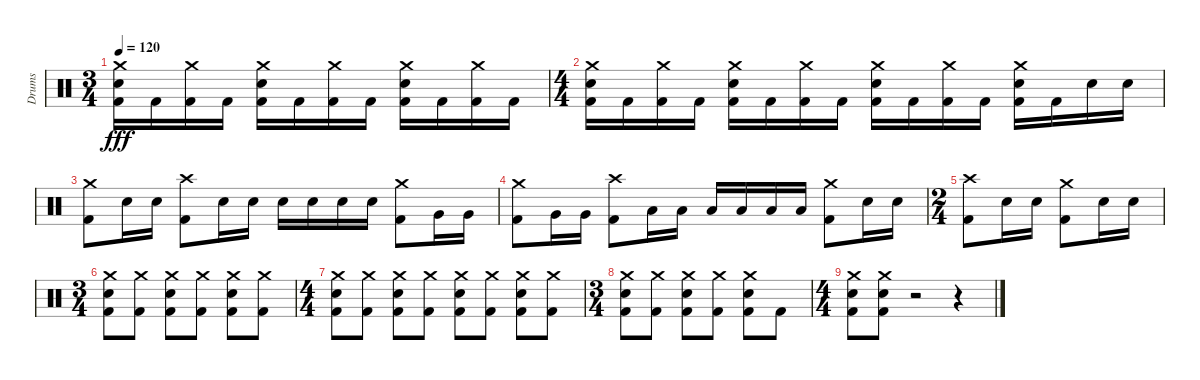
\track ("Drums" "Drums") {instrument percussion}
\staff {score}
\articulation defaults
\ts (3 4)
\tempo 120
\clef neutral
\ks c
("Crash medium (hit)" "Electric Snare (hit)" "Kick (hit) 2").16{dy fff} "Kick (hit) 2".16 ("Crash medium (hit)" "Kick (hit) 2").16 "Kick (hit) 2".16 ("Crash medium (hit)" "Electric Snare (hit)" "Kick (hit) 2").16 "Kick (hit) 2".16 ("Crash medium (hit)" "Kick (hit) 2").16 "Kick (hit) 2".16 ("Crash medium (hit)" "Electric Snare (hit)" "Kick (hit) 2").16 "Kick (hit) 2".16 ("Crash medium (hit)" "Kick (hit) 2").16 "Kick (hit) 2".16 |
\ts (4 4)
("Crash medium (hit)" "Electric Snare (hit)" "Kick (hit) 2").16 "Kick (hit) 2".16 ("Crash medium (hit)" "Kick (hit) 2").16 "Kick (hit) 2".16 ("Crash medium (hit)" "Electric Snare (hit)" "Kick (hit) 2").16 "Kick (hit) 2".16 ("Crash medium (hit)" "Kick (hit) 2").16 "Kick (hit) 2".16 ("Crash medium (hit)" "Electric Snare (hit)" "Kick (hit) 2").16 "Kick (hit) 2".16 ("Crash medium (hit)" "Kick (hit) 2").16 "Kick (hit) 2".16 ("Crash medium (hit)" "Electric Snare (hit)" "Kick (hit) 2").16 "Kick (hit) 2".16 "Electric Snare (hit)".16 "Electric Snare (hit)".16 |
("Crash medium (hit)" "Kick (hit) 2").8 "Electric Snare (hit)".16 "Electric Snare (hit)".16 ("Crash high (hit)" "Kick (hit) 2").8 "Electric Snare (hit)".16 "Electric Snare (hit)".16 "Electric Snare (hit)".16 "Electric Snare (hit)".16 "Electric Snare (hit)".16 "Electric Snare (hit)".16 ("Crash medium (hit)" "Kick (hit) 2").8 "Very Low Tom (hit)".16 "Very Low Tom (hit)".16 |
("Crash medium (hit)" "Kick (hit) 2").8 "Very Low Tom (hit)".16 "Very Low Tom (hit)".16 ("Crash high (hit)" "Kick (hit) 2").8 "Low Tom (hit)".16 "Low Tom (hit)".16 "Low Tom (hit)".16 "Low Tom (hit)".16 "Low Tom (hit)".16 "Low Tom (hit)".16 ("Crash medium (hit)" "Kick (hit) 2").8 "Electric Snare (hit)".16 "Electric Snare (hit)".16 |
\ts (2 4)
("Crash high (hit)" "Kick (hit) 2").8 "Electric Snare (hit)".16 "Electric Snare (hit)".16 ("Crash medium (hit)" "Kick (hit) 2").8 "Electric Snare (hit)".16 "Electric Snare (hit)".16 |
\ts (3 4)
("Crash medium (hit)" "Electric Snare (hit)" "Kick (hit) 2").8 ("Crash medium (hit)" "Kick (hit) 2").8 ("Crash medium (hit)" "Electric Snare (hit)" "Kick (hit) 2").8 ("Crash medium (hit)" "Kick (hit) 2").8 ("Crash medium (hit)" "Electric Snare (hit)" "Kick (hit) 2").8 ("Crash medium (hit)" "Kick (hit) 2").8 |
\ts (4 4)
("Crash medium (hit)" "Electric Snare (hit)" "Kick (hit) 2").8 ("Crash medium (hit)" "Kick (hit) 2").8 ("Crash medium (hit)" "Electric Snare (hit)" "Kick (hit) 2").8 ("Crash medium (hit)" "Kick (hit) 2").8 ("Crash medium (hit)" "Electric Snare (hit)" "Kick (hit) 2").8 ("Crash medium (hit)" "Kick (hit) 2").8 ("Crash medium (hit)" "Electric Snare (hit)" "Kick (hit) 2").8 ("Crash medium (hit)" "Kick (hit) 2").8 |
\ts (3 4)
("Crash medium (hit)" "Electric Snare (hit)" "Kick (hit) 2").8 ("Crash medium (hit)" "Kick (hit) 2").8 ("Crash medium (hit)" "Electric Snare (hit)" "Kick (hit) 2").8 ("Crash medium (hit)" "Kick (hit) 2").8 ("Crash medium (hit)" "Electric Snare (hit)" "Kick (hit) 2").8 "Kick (hit) 2".8 |
\ts (4 4)
("Crash medium (hit)" "Electric Snare (hit)" "Kick (hit) 2").8 ("Crash medium (hit)" "Electric Snare (hit)" "Kick (hit) 2").8 r.2 r.4
